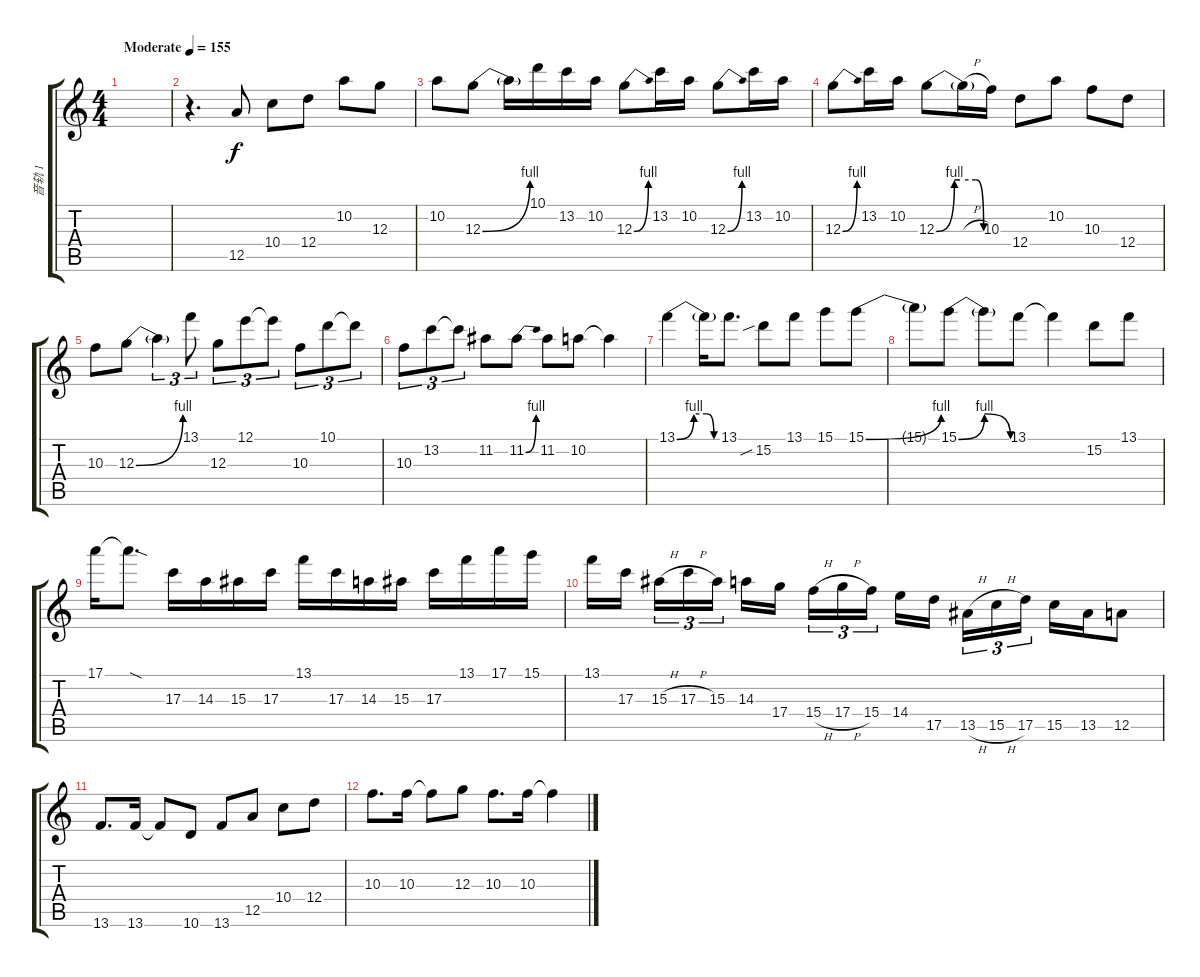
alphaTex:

\track ("音轨 1" "音轨 1") {instrument overdrivenguitar}
\staff {score tabs}
\tuning (E4 B3 G3 D3 A2 E2) {hide}
\ts (4 4)
\tempo (155 "Moderate")
\clef g2
\ks c
|
r.4{d} 12.5.8 10.4.8 12.4.8 10.2.8 12.3.8 |
10.2.8 12.3{be (bend 0 0 60 4)}.8 12.3{t}.16 10.1.16 13.2.16 10.2.16 12.3{be (bend 0 0 60 4)}.8 13.2.16 10.2.16 12.3{be (bend 0 0 60 4)}.8 13.2.16 10.2.16 |
12.3{be (bend 0 0 60 4)}.8 13.2.16 10.2.16 12.3{be (custom 0 0 23 4 30 4 50 4 60 0)}.8 12.3{h t}.16 10.3.16 12.4.8 10.2.8 10.3.8 12.4.8 |
10.3.8 12.3{be (bend 0 0 60 4)}.8 12.3{t}.4{tu (3 2)} 13.1.8{tu (3 2)} 12.3.8{tu (3 2)} 12.1.8{tu (3 2)} 12.1{t}.8{tu (3 2)} 10.3.8{tu (3 2)} 10.1.8{tu (3 2)} 10.1{t}.8{tu (3 2)} |
10.3.8{tu (3 2)} 13.2.8{tu (3 2)} 13.2{t}.8{tu (3 2)} 11.2.8 11.2{be (bend 0 0 60 4)}.8 11.2.8 10.2.8 10.2{t}.4 |
13.1{be (custom 0 0 23 4 40 4 50 0 60 0)}.4 13.1{t}.16 13.1.8{d} 15.2{sib}.8 13.1.8 15.1.8 15.1{be (bend 0 0 60 4)}.8 |
15.1{t}.8 15.1{be (bendrelease 0 0 15 4 25 4 60 0)}.8 15.1{t}.8 13.1.8 13.1{t}.4 15.2.8 13.1.8 |
17.1.16 17.1{sod t}.8{d} 17.3.16 14.3.16 15.3.16 17.3.16 13.1.16 17.3.16 14.3.16 15.3.16 17.3.16 13.1.16 17.1.16 15.1.16 |
13.1.16 17.3.16{beam splitsecondary} 15.3{h}.16{tu (3 2)} 17.3{h}.16{tu (3 2)} 15.3.16{tu (3 2)} 14.3.16 17.4.16{beam splitsecondary} 15.4{h}.16{tu (3 2)} 17.4{h}.16{tu (3 2)} 15.4.16{tu (3 2)} 14.4.16 17.5.16{beam splitsecondary} 13.5{h}.16{tu (3 2)} 15.5{h}.16{tu (3 2)} 17.5.16{tu (3 2)} 15.5.16 13.5.16 12.5.8 |
13.6.8{d} 13.6.16 13.6{t}.8 10.6.8 13.6.8 12.5.8 10.4.8 12.4.8 |
10.3.8{d} 10.3.16 10.3{t}.8 12.3.8 10.3.8{d} 10.3.16 10.3{t}.4
